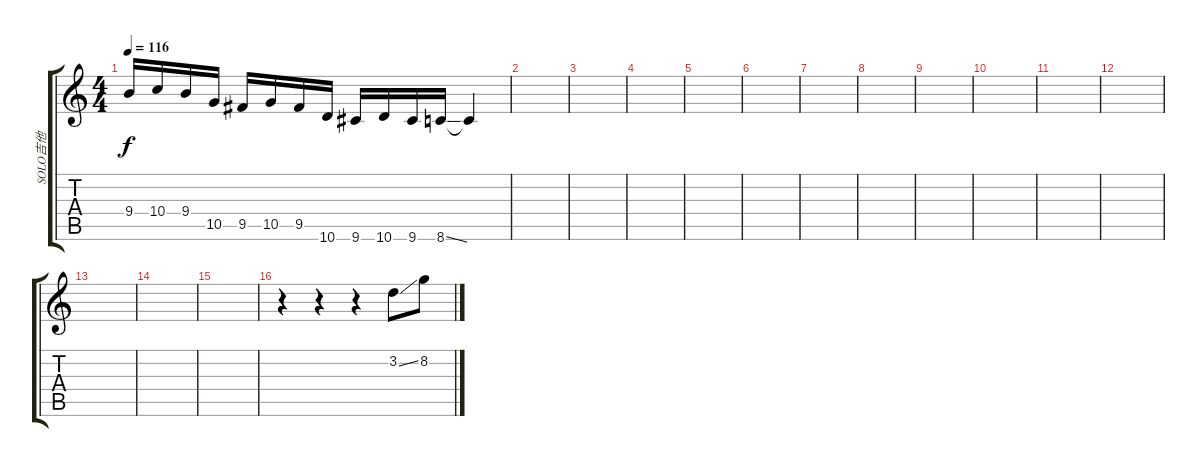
\track ("SOLO吉他" "SOLO吉他") {instrument acousticguitarnylon}
\staff {score tabs}
\tuning (E4 B3 G3 D3 A2 E2) {hide}
\ts (4 4)
\tempo 116
\clef g2
\ks c
9.4.16{dy f} 10.4.16 9.4.16 10.5.16 9.5.16 10.5.16 9.5.16 10.6.16 9.6.16 10.6.16 9.6.16 8.6{ss}.16 8.6{t}.4 |
|
|
|
|
|
|
|
|
|
|
|
|
|
|
r.4 r.4 r.4 3.2{ss}.8 8.2.8
